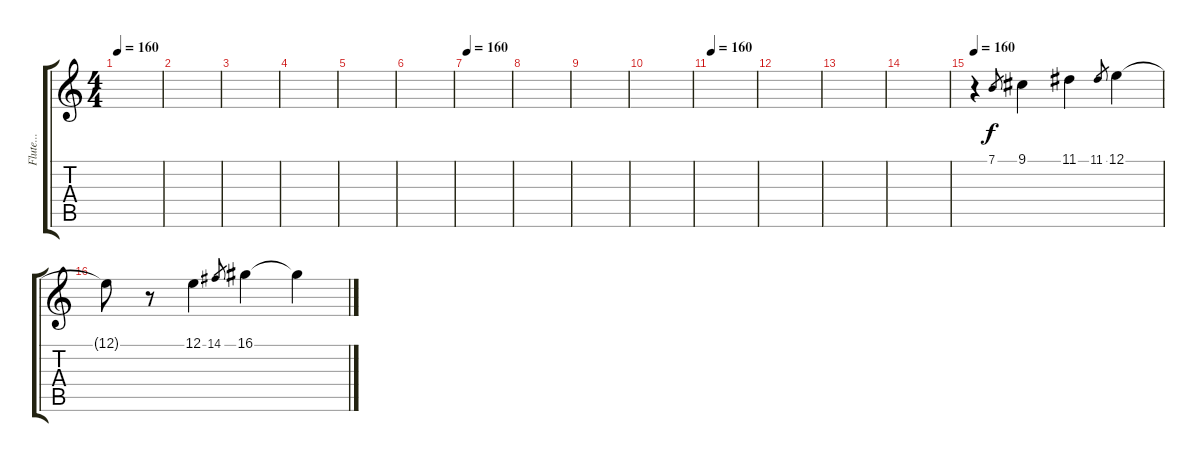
\track ("Flute..." "Flute...") {instrument flute}
\staff {score tabs}
\tuning (E4 B3 G3 D3 A2 E2) {hide}
\ts (4 4)
\tempo 160
\clef g2
\ks c
|
|
|
|
|
|
\tempo 160
|
|
|
|
\tempo 160
|
|
|
|
\tempo 160
r.4 7.1.8{gr} 9.1.4 11.1.4 11.1.8{gr} 12.1.4 |
12.1{t}.8 r.8 12.1.4 14.1.8{gr} 16.1.4 16.1{t}.4
